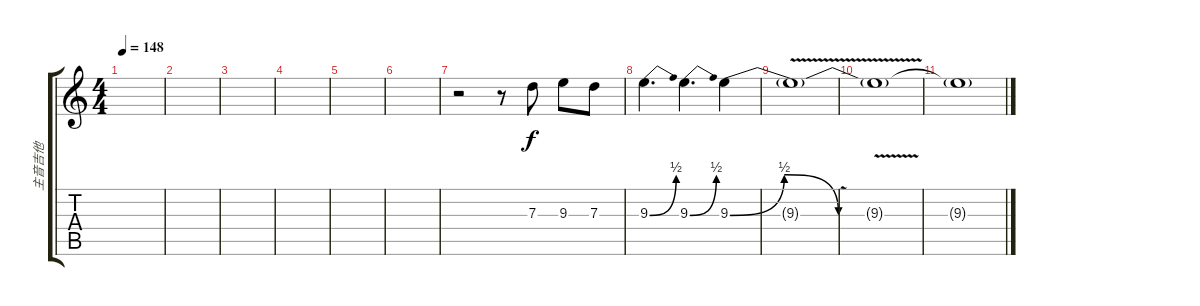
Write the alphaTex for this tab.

\track ("主音吉他" "主音吉他") {instrument distortionguitar}
\staff {score tabs}
\tuning (E4 B3 G3 D3 A2 E2) {hide}
\ts (4 4)
\tempo 148
\clef g2
\ks c
|
|
|
|
|
|
r.2 r.8 7.3.8 9.3.8 7.3.8 |
9.3{be (bend 0 0 60 2)}.4{d} 9.3{be (bend 0 0 60 2)}.4{d} 9.3{be (bendrelease 0 0 30 2 50 2 60 0)}.4 |
9.3{v t}.1{volume 4} |
9.3{t}.1 |
9.3{t}.1
